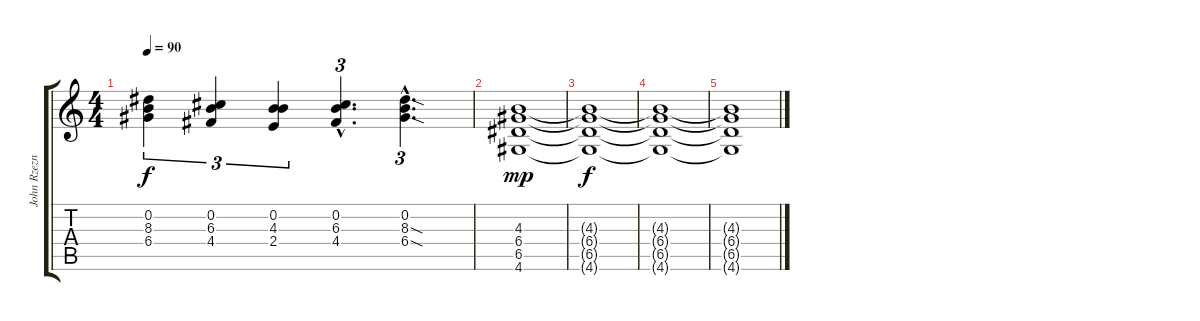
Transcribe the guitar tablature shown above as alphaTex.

\track ("John Rzeznik - Guitar 2" "John Rzezn") {instrument distortionguitar}
\staff {score tabs}
\tuning (E4 B3 G3 D3 A2 E2) {hide}
\ts (4 4)
\tempo 90
\clef g2
\ks c
(0.2 8.3 6.4).4{tu (3 2) dy f} (0.2 6.3 4.4).4{tu (3 2)} (0.2 4.3 2.4).4{tu (3 2)} (0.2{hac} 6.3{hac} 4.4{hac}).4{d tu (3 2)} (0.2{hac} 8.3{sod hac} 6.4{sod hac}).4{d tu (3 2)} |
(4.3 6.4 6.5 4.6).1{dy mp volume 0} |
(4.3{t} 6.4{t} 6.5{t} 4.6{t}).1{dy f} |
(4.3{t} 6.4{t} 6.5{t} 4.6{t}).1 |
(4.3{t} 6.4{t} 6.5{t} 4.6{t}).1
